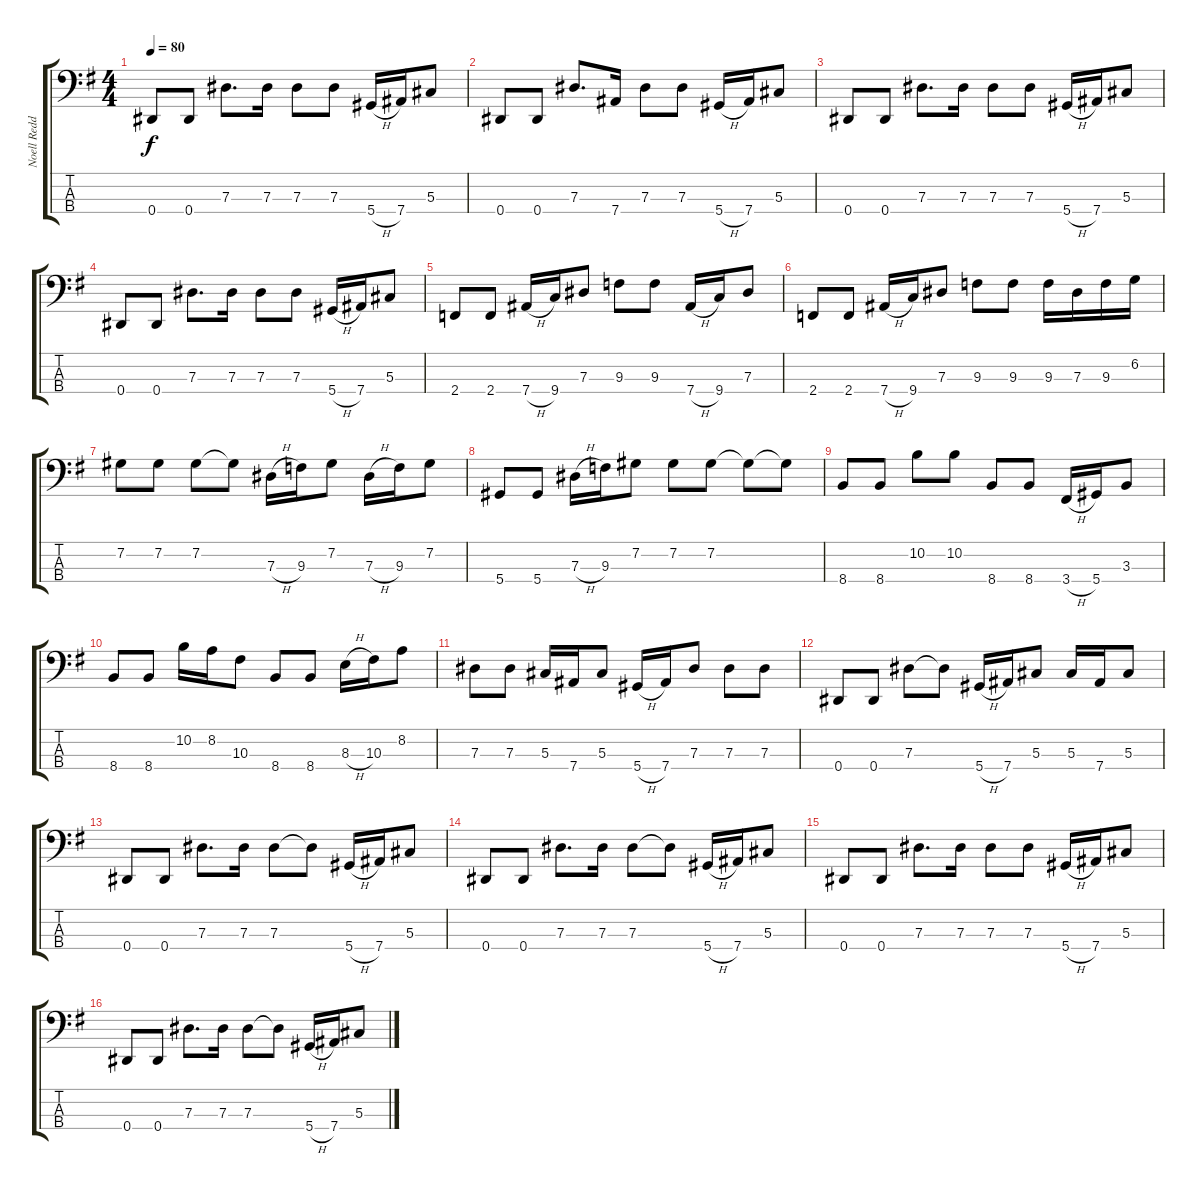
\track ("Noell Redding" "Noell Redd") {instrument electricbasspick}
\staff {score tabs}
\tuning (Gb2 Db2 Ab1 Eb1) {hide}
\ts (4 4)
\tempo 80
\clef f4
\ks eminor
0.4.8{dy f} 0.4.8 7.3.8{d} 7.3.16 7.3.8 7.3.8 5.4{h}.16 7.4.16 5.3.8 |
0.4.8 0.4.8 7.3.8{d} 7.4.16 7.3.8 7.3.8 5.4{h}.16 7.4.16 5.3.8 |
0.4.8 0.4.8 7.3.8{d} 7.3.16 7.3.8 7.3.8 5.4{h}.16 7.4.16 5.3.8 |
0.4.8 0.4.8 7.3.8{d} 7.3.16 7.3.8 7.3.8 5.4{h}.16 7.4.16 5.3.8 |
2.4.8 2.4.8 7.4{h}.16 9.4.16 7.3.8 9.3.8 9.3.8 7.4{h}.16 9.4.16 7.3.8 |
2.4.8 2.4.8 7.4{h}.16 9.4.16 7.3.8 9.3.8 9.3.8 9.3.16 7.3.16 9.3.16 6.2.16 |
7.2.8 7.2.8 7.2.8 7.2{t}.8 7.3{h}.16 9.3.16 7.2.8 7.3{h}.16 9.3.16 7.2.8 |
5.4.8 5.4.8 7.3{h}.16 9.3.16 7.2.8 7.2.8 7.2.8 7.2{t}.8 7.2{t}.8 |
8.4.8 8.4.8 10.2.8 10.2.8 8.4.8 8.4.8 3.4{h}.16 5.4.16 3.3.8 |
8.4.8 8.4.8 10.2.16 8.2.16 10.3.8 8.4.8 8.4.8 8.3{h}.16 10.3.16 8.2.8 |
7.3.8 7.3.8 5.3.16 7.4.16 5.3.8 5.4{h}.16 7.4.16 7.3.8 7.3.8 7.3.8 |
0.4.8 0.4.8 7.3.8 7.3{t}.8 5.4{h}.16 7.4.16 5.3.8 5.3.16 7.4.16 5.3.8 |
0.4.8 0.4.8 7.3.8{d} 7.3.16 7.3.8 7.3{t}.8 5.4{h}.16 7.4.16 5.3.8 |
0.4.8 0.4.8 7.3.8{d} 7.3.16 7.3.8 7.3{t}.8 5.4{h}.16 7.4.16 5.3.8 |
0.4.8 0.4.8 7.3.8{d} 7.3.16 7.3.8 7.3.8 5.4{h}.16 7.4.16 5.3.8 |
0.4.8 0.4.8 7.3.8{d} 7.3.16 7.3.8 7.3{t}.8 5.4{h}.16 7.4.16 5.3.8
